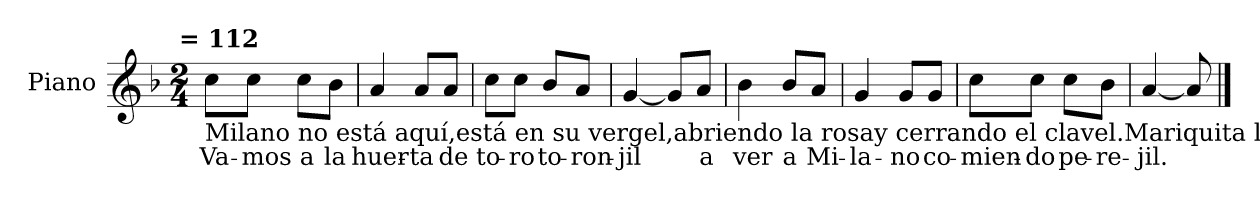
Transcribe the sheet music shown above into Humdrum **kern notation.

**kern	**text
*part1	*part1
*staff1	*staff1
*I"Piano	*
*I'Pno	*
*clefG2	*
*k[b-]	*
*F:	*
!!LO:TX:omd:t= = 112
*M2/4	*
*MM112	*
=1	=1
!LO:TX:b:t=Milano no está aquí,está en su vergel,abriendo la rosay cerrando el clavel.Mariquita la de atrásque vaya a versi vive o mueresi no para correr.	!
8cc\L	Va-
8cc\J	-mos
8cc\L	a
8b-\J	la
=2	=2
4a/	huer-
8a/L	-ta
8a/J	de
=3	=3
8cc\L	to-
8cc\J	-ro
8b-/L	to-
8a/J	-ron-
=4	=4
[4g/	-jil
8g/L]	.
8a/J	a
=5	=5
4b-\	ver
8b-/L	a
8a/J	Mi-
=6	=6
4g/	-la-
8g/L	-no
8g/J	co-
=7	=7
8cc\L	-mien-
8cc\J	-do
8cc\L	pe-
8b-\J	-re-
=8	=8
[4a/	-jil.
8a/]	.
==	==
*-	*-
